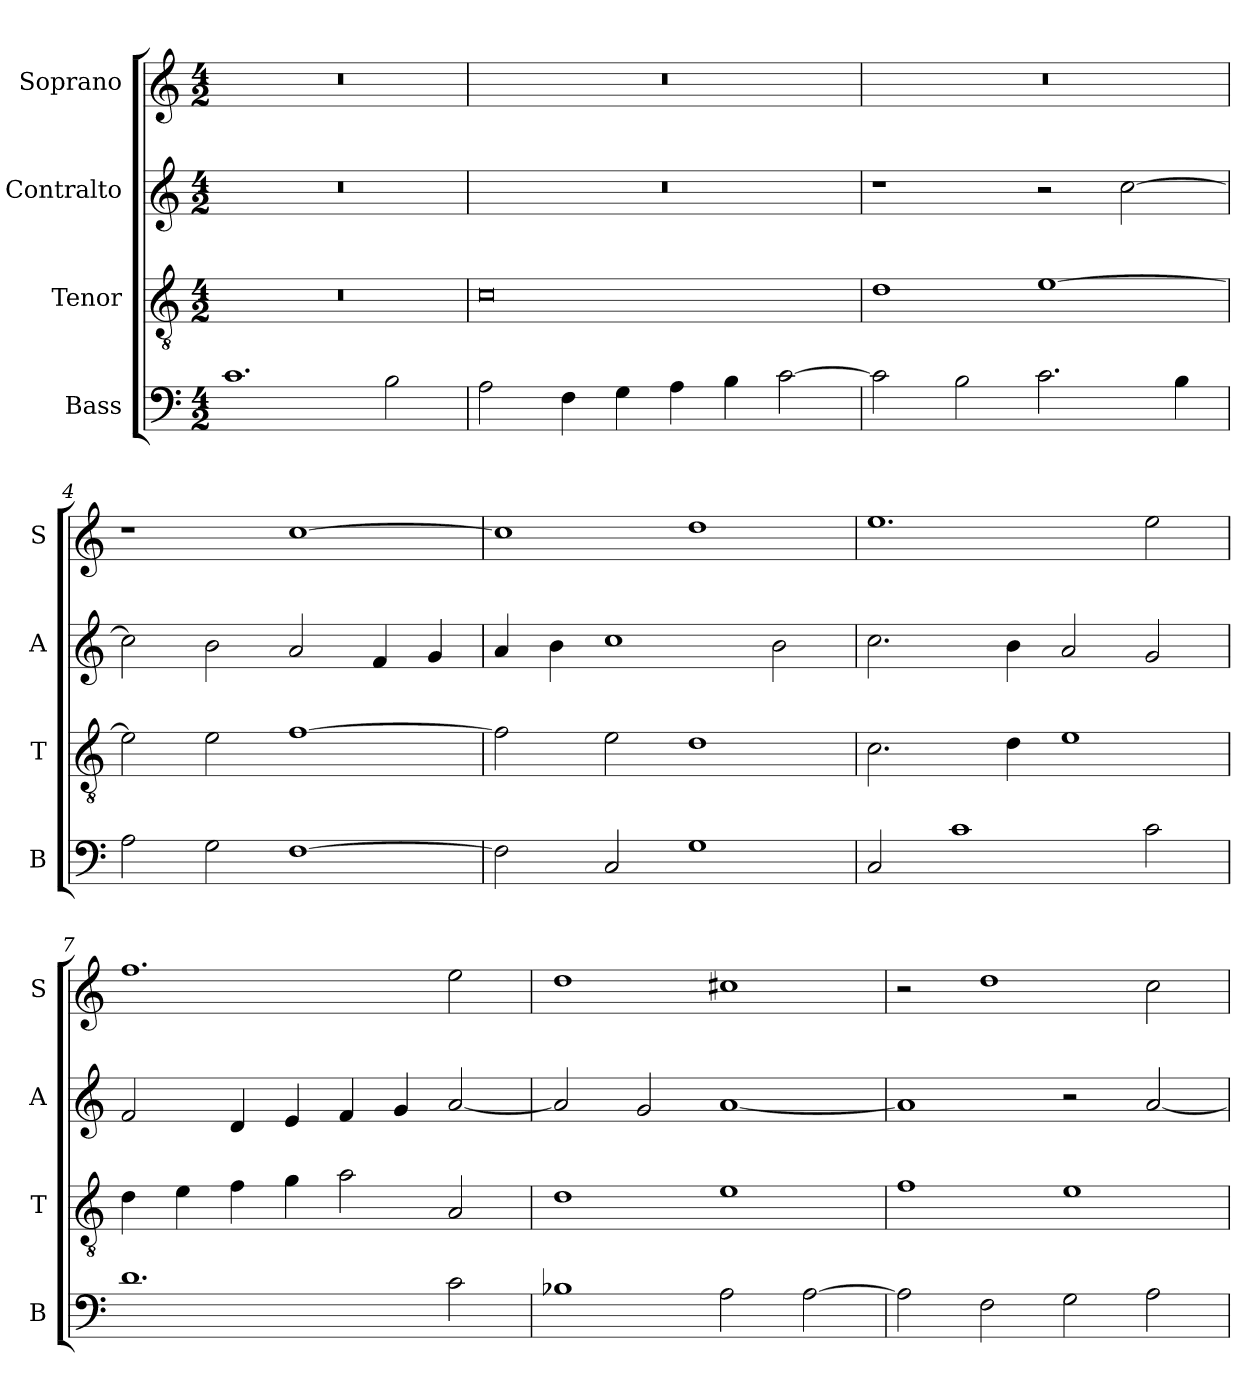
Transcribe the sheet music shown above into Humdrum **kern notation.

**kern	**kern	**kern	**kern
*part4	*part3	*part2	*part1
*staff4	*staff3	*staff2	*staff1
*I"Bass	*I"Tenor	*I"Contralto	*I"Soprano
*I'B	*I'T	*I'A	*I'S
*clefF4	*clefGv2	*clefG2	*clefG2
*k[]	*k[]	*k[]	*k[]
*D:dor	*D:dor	*D:dor	*D:dor
*M4/2	*M4/2	*M4/2	*M4/2
=1	=1	=1	=1
1.c	0r	0r	0r
2B	.	.	.
=2	=2	=2	=2
2A	0c	0r	0r
4F	.	.	.
4G	.	.	.
4A	.	.	.
4B	.	.	.
[2c	.	.	.
=3	=3	=3	=3
2c]	1d	1r	0r
2B	.	.	.
2.c	[1e	2r	.
.	.	[2cc	.
4B	.	.	.
=4	=4	=4	=4
2A	2e]	2cc]	1r
2G	2e	2b	.
[1F	[1f	2a	[1cc
.	.	4f	.
.	.	4g	.
=5	=5	=5	=5
2F]	2f]	4a	1cc]
.	.	4b	.
2C	2e	1cc	.
1G	1d	.	1dd
.	.	2b	.
=6	=6	=6	=6
2C	2.c	2.cc	1.ee
1c	.	.	.
.	4d	4b	.
.	1e	2a	.
2c	.	2g	2ee
=7	=7	=7	=7
1.d	4d	2f	1.ff
.	4e	.	.
.	4f	4d	.
.	4g	4e	.
.	2a	4f	.
.	.	4g	.
2c	2A	[2a	2ee
=8	=8	=8	=8
1B-X	1d	2a]	1dd
.	.	2g	.
2A	1e	[1a	1cc#X
[2A	.	.	.
=9	=9	=9	=9
2A]	1f	1a]	2r
2F	.	.	1dd
2G	1e	2r	.
2A	.	[2a	2cc
=	=	=	=
*-	*-	*-	*-
